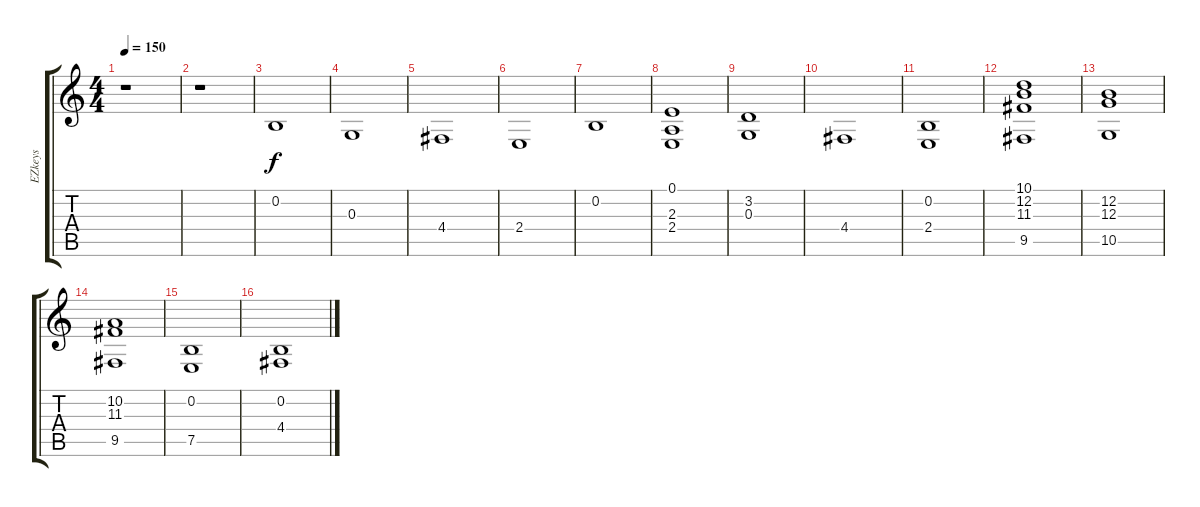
\track ("EZkeys" "EZkeys") {instrument stringensemble1}
\staff {score tabs}
\tuning (E4 B3 G3 D3 A2 E2) {hide}
\ts (4 4)
\tempo 150
\clef g2
\ks c
r.1{dy f} |
r.1 |
0.2.1 |
0.3.1 |
4.4.1 |
2.4.1 |
0.2.1 |
(0.1 2.3 2.4).1 |
(3.2 0.3).1 |
4.4.1 |
(0.2 2.4).1 |
(10.1 12.2 11.3 9.5).1 |
(12.2 12.3 10.5).1 |
(10.2 11.3 9.5).1 |
(0.2 7.5).1 |
(0.2 4.4).1
